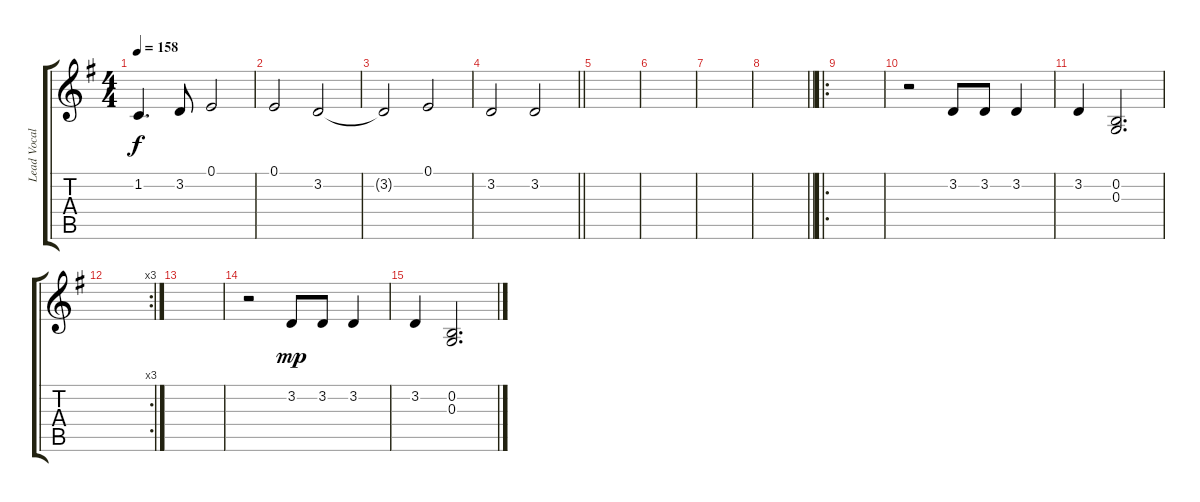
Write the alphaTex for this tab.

\track ("Lead Vocal" "Lead Vocal") {instrument lead6voice}
\staff {score tabs}
\tuning (E4 B3 G3 D3 A2 E2) {hide}
\ts (4 4)
\tempo 158
\clef g2
\ks g
1.2.4{d dy f} 3.2.8 0.1.2 |
0.1.2 3.2.2 |
3.2{t}.2 0.1.2 |
\barLineRight lightlight
3.2.2 3.2.2 |
|
|
|
\barLineRight lightlight
|
\ro
|
r.2 3.2.8 3.2.8 3.2.4 |
3.2.4 (0.2 0.3).2{d} |
\rc 3
|
|
r.2 3.2.8{dy mp} 3.2.8 3.2.4 |
3.2.4 (0.2 0.3).2{d}
